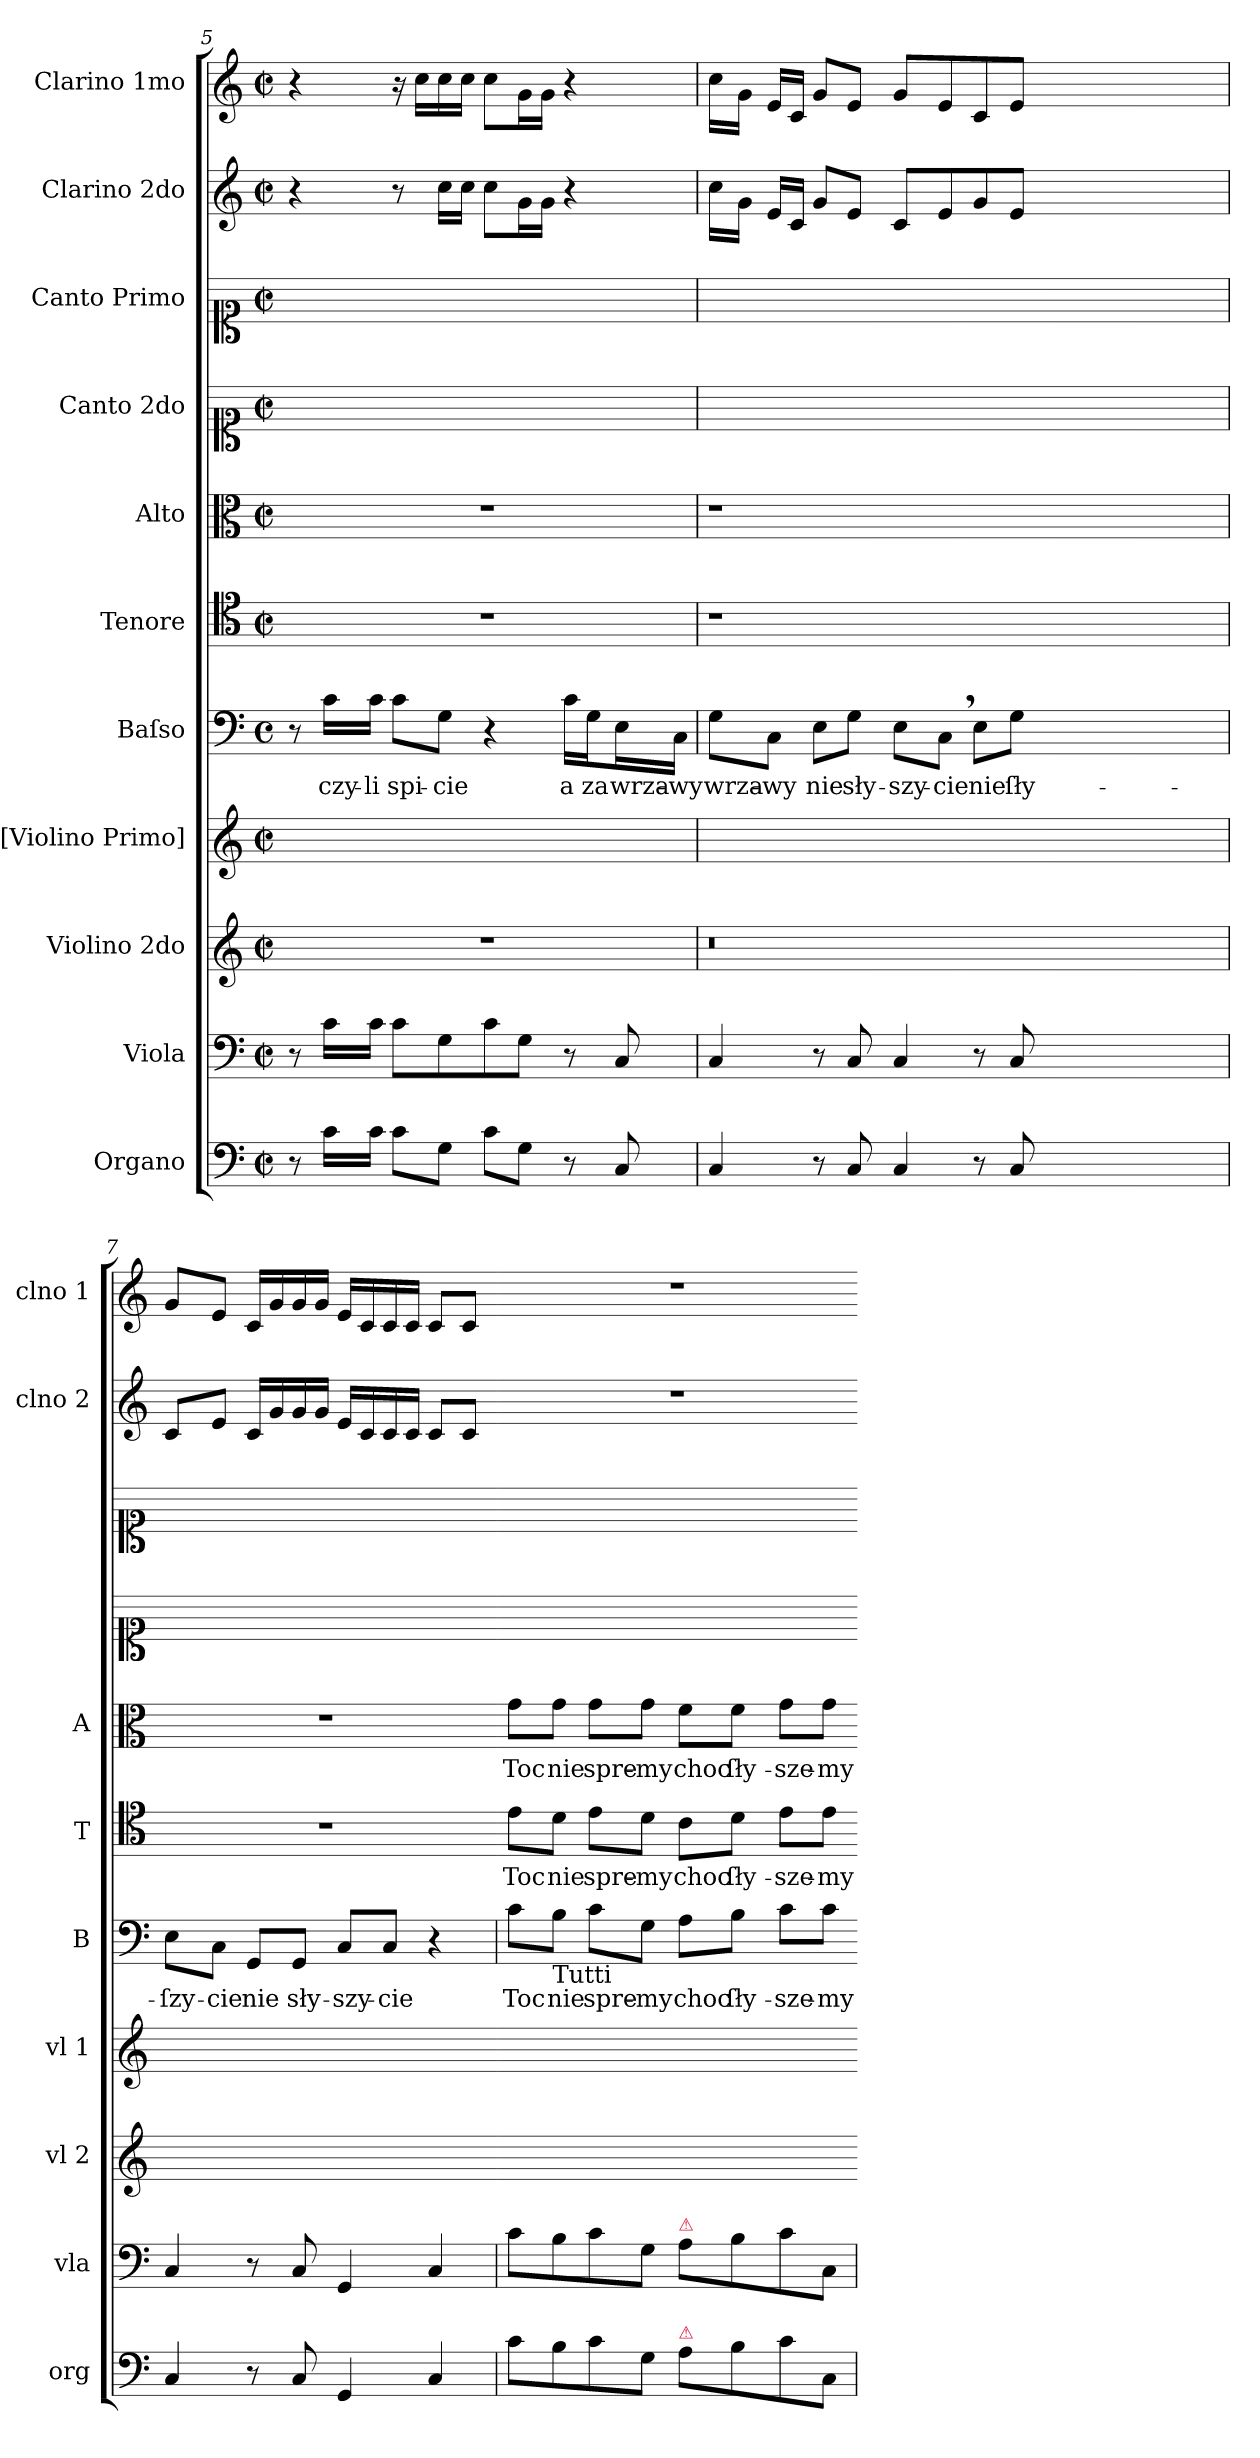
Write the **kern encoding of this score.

**kern	**kern	**kern	**kern	**kern	**text	**kern	**text	**kern	**text	**kern	**kern	**kern	**kern
*part11	*part10	*part9	*part8	*part7	*part7	*part6	*part6	*part5	*part5	*part4	*part3	*part2	*part1
*staff11	*staff10	*staff9	*staff8	*staff7	*staff7	*staff6	*staff6	*staff5	*staff5	*staff4	*staff3	*staff2	*staff1
*I"Organo	*I"Viola	*I"Violino 2do	*I"[Violino Primo]	*I"Baſso	*	*I"Tenore	*	*I"Alto	*	*I"Canto 2do	*I"Canto Primo	*I"Clarino 2do	*I"Clarino 1mo
*I'org	*I'vla	*I'vl 2	*I'vl 1	*I'B	*	*I'T	*	*I'A	*	*	*	*I'clno 2	*I'clno 1
*clefF4	*clefF4	*clefG2	*clefG2	*clefF4	*	*clefC4	*	*clefC3	*	*clefC1	*clefC1	*clefG2	*clefG2
*k[]	*k[]	*k[]	*k[]	*k[]	*	*k[]	*	*k[]	*	*k[]	*k[]	*k[]	*k[]
*C:	*C:	*C:	*C:	*C:	*	*C:	*	*C:	*	*C:	*C:	*C:	*C:
*M4/4	*M4/4	*M4/4	*M4/4	*M4/4	*	*M4/4	*	*M4/4	*	*M4/4	*M4/4	*M4/4	*M4/4
*met(c|)	*met(c|)	*met(c|)	*met(c|)	*met(c)	*	*met(c|)	*	*met(c|)	*	*met(c|)	*met(c|)	*met(c|)	*met(c|)
=5	=5	=5	=5	=5	=5	=5	=5	=5	=5	=5	=5	=5	=5
8r	8r	1r	1ryy	8r	.	1r	.	1r	.	1ryy	1ryy	4r	4r
16c\LL	16c\LL	.	.	16c\LL	czy-	.	.	.	.	.	.	.	.
16c\JJ	16c\JJ	.	.	16c\JJ	-li	.	.	.	.	.	.	.	.
8c\L	8c\L	.	.	8c\L	spi-	.	.	.	.	.	.	8r	16r
.	.	.	.	.	.	.	.	.	.	.	.	.	16cc\LL
8G\J	8G\	.	.	8G\J	-cie	.	.	.	.	.	.	16cc\LL	16cc\
.	.	.	.	.	.	.	.	.	.	.	.	16cc\JJ	16cc\JJ
8c\L	8c\	.	.	4r	.	.	.	.	.	.	.	8cc\L	8cc\L
8G\J	8G\J	.	.	.	.	.	.	.	.	.	.	16g\L	16g\L
.	.	.	.	.	.	.	.	.	.	.	.	16g\JJ	16g\JJ
8r	8r	.	.	16c\LL	a	.	.	.	.	.	.	4r	4r
.	.	.	.	16G\J	za	.	.	.	.	.	.	.	.
8C/	8C/	.	.	16E\L	wrza-	.	.	.	.	.	.	.	.
.	.	.	.	16C\JJ	-wy	.	.	.	.	.	.	.	.
=6	=6	=6	=6	=6	=6	=6	=6	=6	=6	=6	=6	=6	=6
4C/	4C/	0.r	1ryy	8G\L	wrza-	1r	.	1r	.	1ryy	1ryy	16cc\LL	16cc\LL
.	.	.	.	.	.	.	.	.	.	.	.	16g\JJ	16g\JJ
.	.	.	.	8C\J	-wy	.	.	.	.	.	.	16e/LL	16e/LL
.	.	.	.	.	.	.	.	.	.	.	.	16c/JJ	16c/JJ
8r	8r	.	.	8E\L	nie	.	.	.	.	.	.	8g/L	8g/L
8C/	8C/	.	.	8G\J	sły-	.	.	.	.	.	.	8e/J	8e/J
4C/	4C/	.	.	8E\L	-szy-	.	.	.	.	.	.	8c/L	8g/L
.	.	.	.	8C,\J	-cie	.	.	.	.	.	.	8e/	8e/
8r	8r	.	.	8E\L	nie	.	.	.	.	.	.	8g/	8c/
8C/	8C/	.	.	8G\J	ſły-	.	.	.	.	.	.	8e/J	8e/J
0ryy	0ryy	.	0ryy	0ryy	.	0ryy	.	0ryy	.	0ryy	0ryy	0ryy	0ryy
=7	=7	=7	=7	=7	=7	=7	=7	=7	=7	=7	=7	=7	=7
4C/	4C/	1ryy	1ryy	8E\L	-ſzy-	1r	.	1r	.	1ryy	1ryy	8c/L	8g/L
.	.	.	.	8C\J	-cie	.	.	.	.	.	.	8e/J	8e/J
8r	8r	.	.	8GG/L	nie	.	.	.	.	.	.	16c/LL	16c/LL
.	.	.	.	.	.	.	.	.	.	.	.	16g/	16g/
8C/	8C/	.	.	8GG/J	sły-	.	.	.	.	.	.	16g/	16g/
.	.	.	.	.	.	.	.	.	.	.	.	16g/JJ	16g/JJ
4GG/	4GG/	.	.	8C/L	-szy-	.	.	.	.	.	.	16e/LL	16e/LL
.	.	.	.	.	.	.	.	.	.	.	.	16c/	16c/
.	.	.	.	8C/J	-cie	.	.	.	.	.	.	16c/	16c/
.	.	.	.	.	.	.	.	.	.	.	.	16c/JJ	16c/JJ
4C/	4C/	.	.	4r	.	.	.	.	.	.	.	8c/L	8c/L
.	.	.	.	.	.	.	.	.	.	.	.	8c/J	8c/J
=8	=8	=8	=8	=8	=8-	=8-	=8-	=8	=8-	=8	=8	=8-	=8-
8c\L	8c\L	1ryy	1ryy	8c\L	Toc	8e\L	Toc	8g\L	Toc	1ryy	1ryy	1r	1r
!	!	!	!	!LO:TX:b:t=Tutti	!	!	!	!	!	!	!	!	!
8B\	8B\	.	.	8B\J	nie	8d\J	nie	8g\J	nie	.	.	.	.
8c\	8c\	.	.	8c\L	spre-	8e\L	spre-	8g\L	spre-	.	.	.	.
8G\J	8G\J	.	.	8G\J	-my	8d\J	-my	8g\J	-my	.	.	.	.
!	!LO:TX:a:color=crimson:t=⚠	!	!	!	!	!	!	!	!	!	!	!	!
!LO:TX:a:color=crimson:t=⚠	!	!	!	!	!	!	!	!	!	!	!	!	!
8A\L	8A\L	.	.	8A\L	choc	8c\L	choc	8f\L	choc	.	.	.	.
8B\	8B\	.	.	8B\J	ſły-	8d\J	ſły-	8f\J	ſły-	.	.	.	.
8c\	8c\	.	.	8c\L	-sze-	8e\L	-sze-	8g\L	-sze-	.	.	.	.
8C/J	8C/J	.	.	8c\J	-my	8e\J	-my	8g\J	-my	.	.	.	.
=	=	=-	=	=-	=	=-	=	=-	=	=	=	=	=
*-	*-	*-	*-	*-	*-	*-	*-	*-	*-	*-	*-	*-	*-
